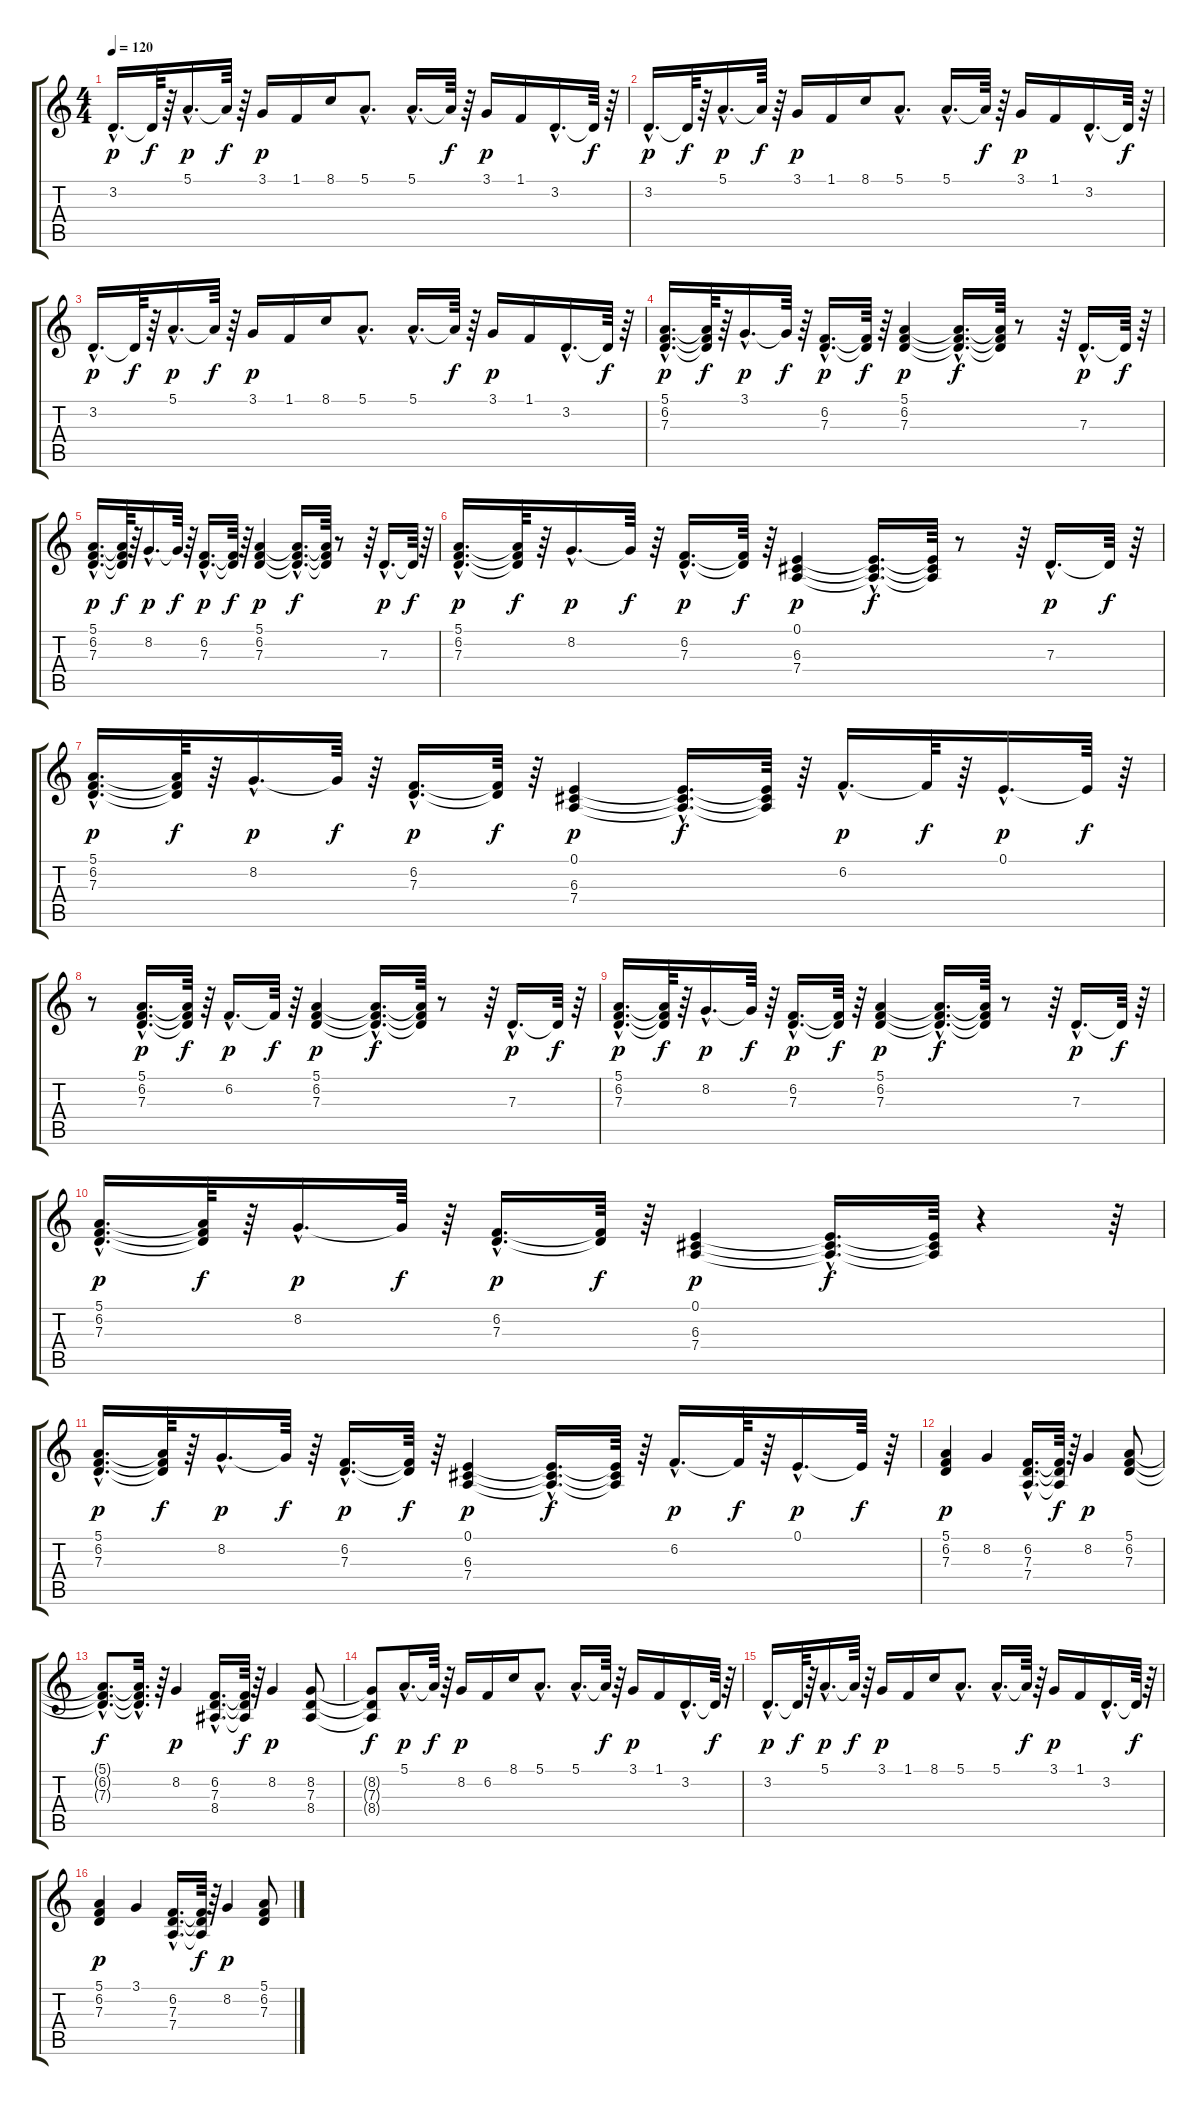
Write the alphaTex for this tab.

\track "" {instrument synthstrings2}
\staff {score tabs}
\tuning (E4 B3 G3 D3 A2 E2) {hide}
\ts (4 4)
\tempo 120
\clef g2
\ks c
3.2{hac}.16{d dy p} 3.2{t}.64{dy f} r.64 5.1{hac}.16{d dy p} 5.1{t}.64{dy f} r.64 3.1.16{dy p} 1.1.16 8.1.16 5.1{hac}.8{d} 5.1{hac}.16{d} 5.1{t}.64{dy f} r.64 3.1.16{dy p} 1.1.16 3.2{hac}.16{d} 3.2{t}.64{dy f} r.64 |
3.2{hac}.16{d dy p} 3.2{t}.64{dy f} r.64 5.1{hac}.16{d dy p} 5.1{t}.64{dy f} r.64 3.1.16{dy p} 1.1.16 8.1.16 5.1{hac}.8{d} 5.1{hac}.16{d} 5.1{t}.64{dy f} r.64 3.1.16{dy p} 1.1.16 3.2{hac}.16{d} 3.2{t}.64{dy f} r.64 |
3.2{hac}.16{d dy p} 3.2{t}.64{dy f} r.64 5.1{hac}.16{d dy p} 5.1{t}.64{dy f} r.64 3.1.16{dy p} 1.1.16 8.1.16 5.1{hac}.8{d} 5.1{hac}.16{d} 5.1{t}.64{dy f} r.64 3.1.16{dy p} 1.1.16 3.2{hac}.16{d} 3.2{t}.64{dy f} r.64 |
(5.1{hac} 6.2{hac} 7.3{hac}).16{d dy p} (5.1{t} 6.2{t} 7.3{t}).64{dy f} r.64 3.1{hac}.16{d dy p} 3.1{t}.64{dy f} r.64 (6.2{hac} 7.3{hac}).16{d dy p} (6.2{t} 7.3{t}).64{dy f} r.64 (5.1 6.2 7.3).4{dy p} (5.1{hac t} 6.2{hac t} 7.3{hac t}).16{d dy f} (5.1{t} 6.2{t} 7.3{t}).64 r.8 r.64 7.3{hac}.16{d dy p} 7.3{t}.64{dy f} r.64 |
(5.1{hac} 6.2{hac} 7.3{hac}).16{d dy p} (5.1{t} 6.2{t} 7.3{t}).64{dy f} r.64 8.2{hac}.16{d dy p} 8.2{t}.64{dy f} r.64 (6.2{hac} 7.3{hac}).16{d dy p} (6.2{t} 7.3{t}).64{dy f} r.64 (5.1 6.2 7.3).4{dy p} (5.1{hac t} 6.2{hac t} 7.3{hac t}).16{d dy f} (5.1{t} 6.2{t} 7.3{t}).64 r.8 r.64 7.3{hac}.16{d dy p} 7.3{t}.64{dy f} r.64 |
(5.1{hac} 6.2{hac} 7.3{hac}).16{d dy p} (5.1{t} 6.2{t} 7.3{t}).64{dy f} r.64 8.2{hac}.16{d dy p} 8.2{t}.64{dy f} r.64 (6.2{hac} 7.3{hac}).16{d dy p} (6.2{t} 7.3{t}).64{dy f} r.64 (0.1 6.3 7.4).4{dy p} (0.1{hac t} 6.3{hac t} 7.4{hac t}).16{d dy f} (0.1{t} 6.3{t} 7.4{t}).64 r.8 r.64 7.3{hac}.16{d dy p} 7.3{t}.64{dy f} r.64 |
(5.1{hac} 6.2{hac} 7.3{hac}).16{d dy p} (5.1{t} 6.2{t} 7.3{t}).64{dy f} r.64 8.2{hac}.16{d dy p} 8.2{t}.64{dy f} r.64 (6.2{hac} 7.3{hac}).16{d dy p} (6.2{t} 7.3{t}).64{dy f} r.64 (0.1 6.3 7.4).4{dy p} (0.1{hac t} 6.3{hac t} 7.4{hac t}).16{d dy f} (0.1{t} 6.3{t} 7.4{t}).64 r.64 6.2{hac}.16{d dy p} 6.2{t}.64{dy f} r.64 0.1{hac}.16{d dy p} 0.1{t}.64{dy f} r.64 |
r.8 (5.1{hac} 6.2{hac} 7.3{hac}).16{d dy p} (5.1{t} 6.2{t} 7.3{t}).64{dy f} r.64 6.2{hac}.16{d dy p} 6.2{t}.64{dy f} r.64 (5.1 6.2 7.3).4{dy p} (5.1{hac t} 6.2{hac t} 7.3{hac t}).16{d dy f} (5.1{t} 6.2{t} 7.3{t}).64 r.8 r.64 7.3{hac}.16{d dy p} 7.3{t}.64{dy f} r.64 |
(5.1{hac} 6.2{hac} 7.3{hac}).16{d dy p} (5.1{t} 6.2{t} 7.3{t}).64{dy f} r.64 8.2{hac}.16{d dy p} 8.2{t}.64{dy f} r.64 (6.2{hac} 7.3{hac}).16{d dy p} (6.2{t} 7.3{t}).64{dy f} r.64 (5.1 6.2 7.3).4{dy p} (5.1{hac t} 6.2{hac t} 7.3{hac t}).16{d dy f} (5.1{t} 6.2{t} 7.3{t}).64 r.8 r.64 7.3{hac}.16{d dy p} 7.3{t}.64{dy f} r.64 |
(5.1{hac} 6.2{hac} 7.3{hac}).16{d dy p} (5.1{t} 6.2{t} 7.3{t}).64{dy f} r.64 8.2{hac}.16{d dy p} 8.2{t}.64{dy f} r.64 (6.2{hac} 7.3{hac}).16{d dy p} (6.2{t} 7.3{t}).64{dy f} r.64 (0.1 6.3 7.4).4{dy p} (0.1{hac t} 6.3{hac t} 7.4{hac t}).16{d dy f} (0.1{t} 6.3{t} 7.4{t}).64 r.4 r.64 |
(5.1{hac} 6.2{hac} 7.3{hac}).16{d dy p} (5.1{t} 6.2{t} 7.3{t}).64{dy f} r.64 8.2{hac}.16{d dy p} 8.2{t}.64{dy f} r.64 (6.2{hac} 7.3{hac}).16{d dy p} (6.2{t} 7.3{t}).64{dy f} r.64 (0.1 6.3 7.4).4{dy p} (0.1{hac t} 6.3{hac t} 7.4{hac t}).16{d dy f} (0.1{t} 6.3{t} 7.4{t}).64 r.64 6.2{hac}.16{d dy p} 6.2{t}.64{dy f} r.64 0.1{hac}.16{d dy p} 0.1{t}.64{dy f} r.64 |
(5.1 6.2 7.3).4{dy p} 8.2.4 (6.2{hac} 7.3{hac} 7.4{hac}).16{d} (6.2{t} 7.3{t} 7.4{t}).64{dy f} r.64 8.2.4{dy p} (5.1 6.2 7.3).8 |
(5.1{hac t} 6.2{hac t} 7.3{hac t}).8{d dy f} (5.1{hac t} 6.2{hac t} 7.3{hac t}).32{d} r.64 8.2.4{dy p} (6.2{hac} 7.3{hac} 8.4{hac}).16{d} (6.2{t} 7.3{t} 8.4{t}).64{dy f} r.64 8.2.4{dy p} (8.2 7.3 8.4).8 |
(8.2{t} 7.3{t} 8.4{t}).8{dy f} 5.1{hac}.16{d dy p} 5.1{t}.64{dy f} r.64 8.2.16{dy p} 6.2.16 8.1.16 5.1{hac}.8{d} 5.1{hac}.16{d} 5.1{t}.64{dy f} r.64 3.1.16{dy p} 1.1.16 3.2{hac}.16{d} 3.2{t}.64{dy f} r.64 |
3.2{hac}.16{d dy p} 3.2{t}.64{dy f} r.64 5.1{hac}.16{d dy p} 5.1{t}.64{dy f} r.64 3.1.16{dy p} 1.1.16 8.1.16 5.1{hac}.8{d} 5.1{hac}.16{d} 5.1{t}.64{dy f} r.64 3.1.16{dy p} 1.1.16 3.2{hac}.16{d} 3.2{t}.64{dy f} r.64 |
(5.1 6.2 7.3).4{dy p} 3.1.4 (6.2{hac} 7.3{hac} 7.4{hac}).16{d} (6.2{t} 7.3{t} 7.4{t}).64{dy f} r.64 8.2.4{dy p} (5.1 6.2 7.3).8
